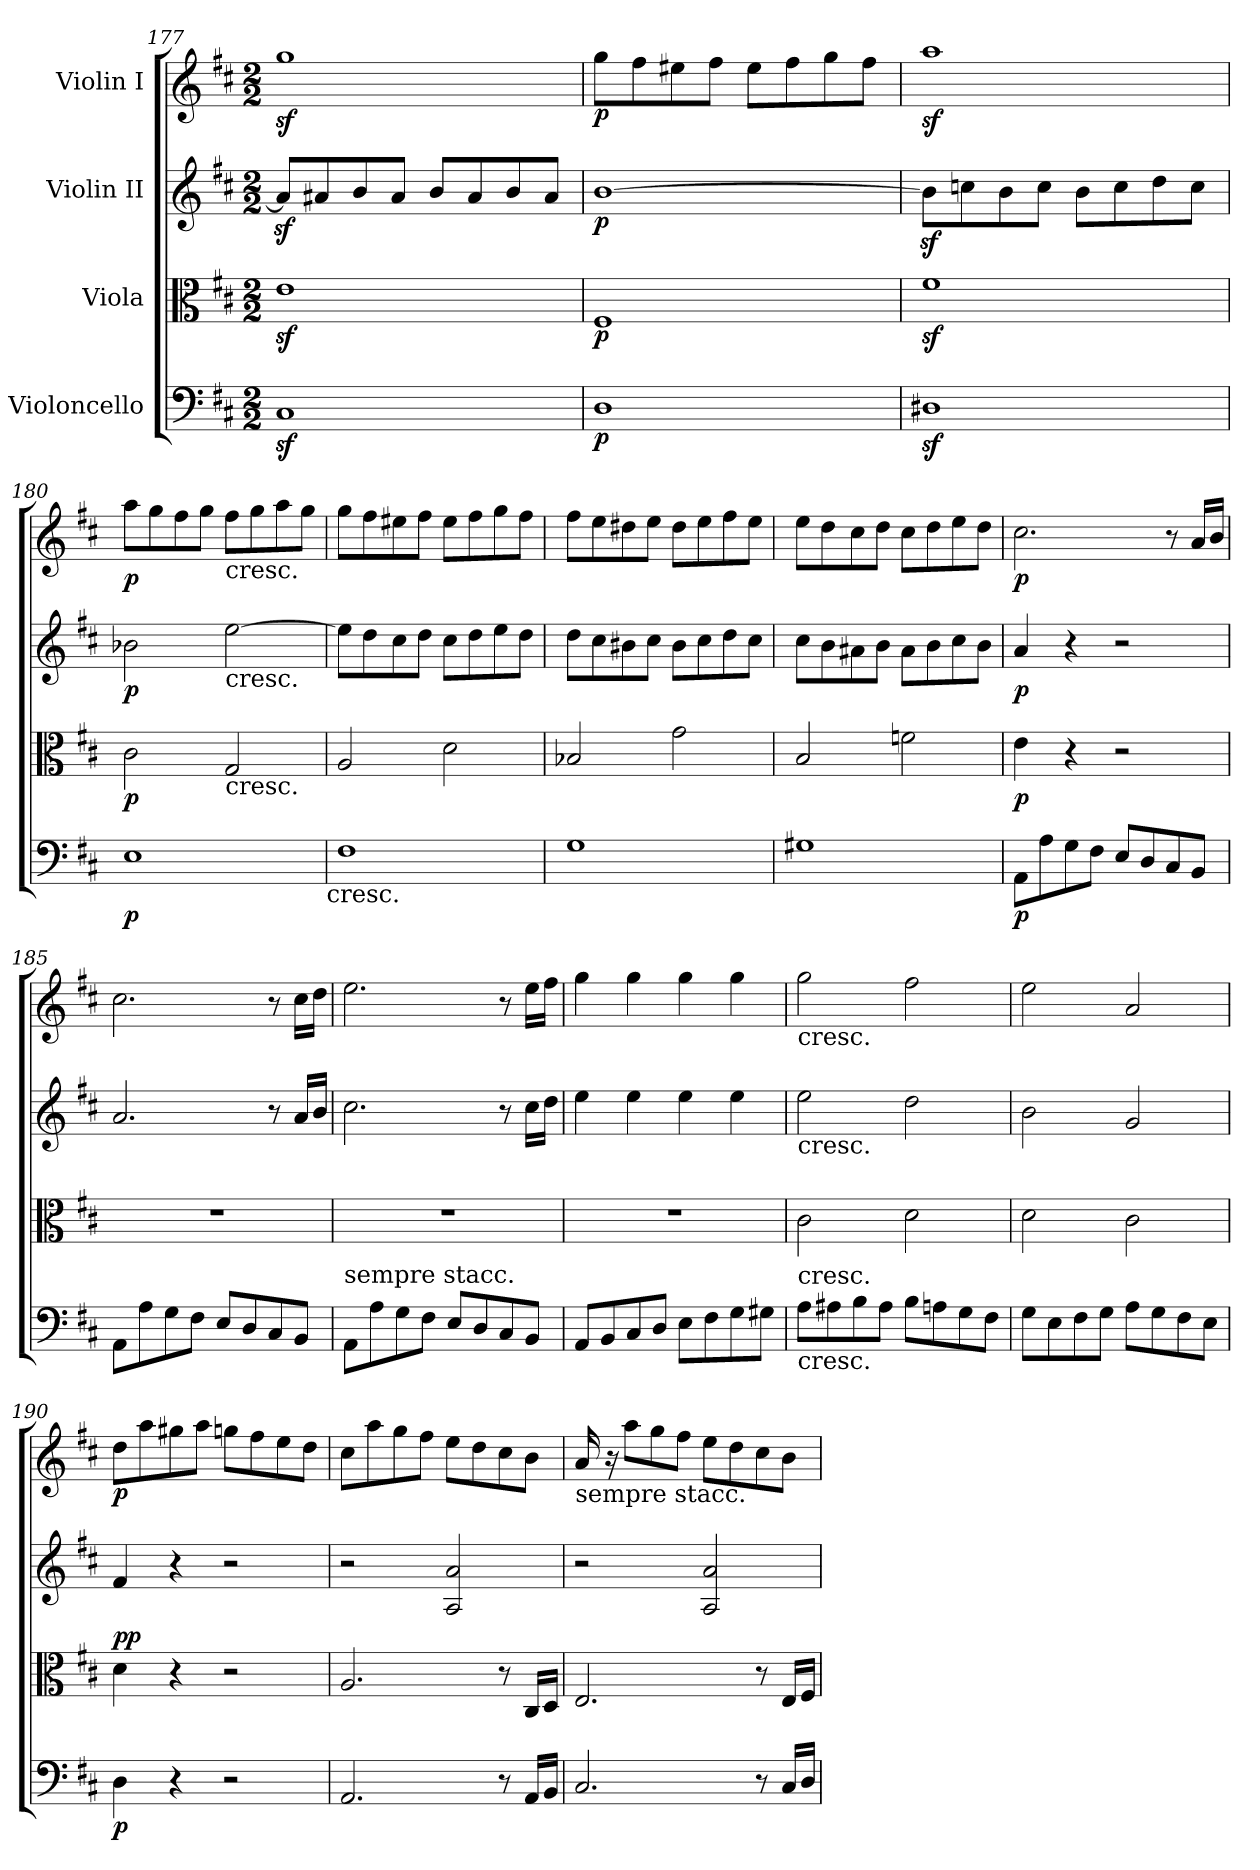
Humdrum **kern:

**kern	**dynam	**kern	**dynam	**kern	**dynam	**kern	**dynam
*part4	*part4	*part3	*part3	*part2	*part2	*part1	*part1
*staff4	*staff4	*staff3	*staff3	*staff2	*staff2	*staff1	*staff1
*I"Violoncello	*	*I"Viola	*	*I"Violin II	*	*I"Violin I	*
!!LO:PB:g=z
*clefF4	*	*clefC3	*	*clefG2	*	*clefG2	*
*k[f#c#]	*	*k[f#c#]	*	*k[f#c#]	*	*k[f#c#]	*
*M2/2	*	*M2/2	*	*M2/2	*	*M2/2	*
=177	=177	=177	=177	=177	=177	=177	=177
1C#z<	.	1ez<	.	8az</L]	.	1ggz<	.
.	.	.	.	8a#X/	.	.	.
.	.	.	.	8b/	.	.	.
.	.	.	.	8a#/J	.	.	.
.	.	.	.	8b/L	.	.	.
.	.	.	.	8a#/	.	.	.
.	.	.	.	8b/	.	.	.
.	.	.	.	8a#/J	.	.	.
=178	=178	=178	=178	=178	=178	=178	=178
!	!LO:DY:b	!	!LO:DY:b	!	!LO:DY:b	!	!LO:DY:b
1D	p	1F#	p	[1b	p	8gg\L	p
.	.	.	.	.	.	8ff#\	.
.	.	.	.	.	.	8ee#X\	.
.	.	.	.	.	.	8ff#\J	.
.	.	.	.	.	.	8ee#\L	.
.	.	.	.	.	.	8ff#\	.
.	.	.	.	.	.	8gg\	.
.	.	.	.	.	.	8ff#\J	.
=179	=179	=179	=179	=179	=179	=179	=179
1D#Xz<	.	1f#z<	.	8bz<\L]	.	1aaz<	.
.	.	.	.	8ccn\	.	.	.
.	.	.	.	8b\	.	.	.
.	.	.	.	8cc\J	.	.	.
.	.	.	.	8b\L	.	.	.
.	.	.	.	8cc\	.	.	.
.	.	.	.	8dd\	.	.	.
.	.	.	.	8cc\J	.	.	.
=180	=180	=180	=180	=180	=180	=180	=180
!	!LO:DY:b	!	!LO:DY:b	!	!LO:DY:b	!	!LO:DY:b
1E	p	2c#\	p	2b-X\	p	8aa\L	p
.	.	.	.	.	.	8gg\	.
.	.	.	.	.	.	8ff#\	.
.	.	.	.	.	.	8gg\J	.
!	!	!	!	!	!	!LO:TX:b:t=cresc.	!
!	!	!	!	!LO:TX:b:t=cresc.	!	!	!
!	!	!LO:TX:b:t=cresc.	!	!	!	!	!
.	.	2G/	.	[2ee\	.	8ff#\L	.
.	.	.	.	.	.	8gg\	.
.	.	.	.	.	.	8aa\	.
.	.	.	.	.	.	8gg\J	.
!LO:TX:b:t=cresc.	!	!	!	!	!	!	!
!!LO:PB:g=z
=181	=181	=181	=181	=181	=181	=181	=181
1F#	.	2A/	.	8ee\L]	.	8gg\L	.
.	.	.	.	8dd\	.	8ff#\	.
.	.	.	.	8cc#\	.	8ee#X\	.
.	.	.	.	8dd\J	.	8ff#\J	.
.	.	2d\	.	8cc#\L	.	8ee#\L	.
.	.	.	.	8dd\	.	8ff#\	.
.	.	.	.	8ee\	.	8gg\	.
.	.	.	.	8dd\J	.	8ff#\J	.
=182	=182	=182	=182	=182	=182	=182	=182
1G	.	2B-X/	.	8dd\L	.	8ff#\L	.
.	.	.	.	8cc#\	.	8ee\	.
.	.	.	.	8b#X\	.	8dd#X\	.
.	.	.	.	8cc#\J	.	8ee\J	.
.	.	2g\	.	8b#\L	.	8dd#\L	.
.	.	.	.	8cc#\	.	8ee\	.
.	.	.	.	8dd\	.	8ff#\	.
.	.	.	.	8cc#\J	.	8ee\J	.
=183	=183	=183	=183	=183	=183	=183	=183
1G#X	.	2B/	.	8cc#\L	.	8ee\L	.
.	.	.	.	8b\	.	8dd\	.
.	.	.	.	8a#X\	.	8cc#\	.
.	.	.	.	8b\J	.	8dd\J	.
.	.	2fn\	.	8a#\L	.	8cc#\L	.
.	.	.	.	8b\	.	8dd\	.
.	.	.	.	8cc#\	.	8ee\	.
.	.	.	.	8b\J	.	8dd\J	.
=184	=184	=184	=184	=184	=184	=184	=184
!	!LO:DY:b	!	!LO:DY:b	!	!LO:DY:b	!	!LO:DY:b
8AA\L	p	4e\	p	4a/	p	2.cc#\	p
8A\	.	.	.	.	.	.	.
8G\	.	4r	.	4r	.	.	.
8F#\J	.	.	.	.	.	.	.
8E/L	.	2r	.	2r	.	.	.
8D/	.	.	.	.	.	.	.
8C#/	.	.	.	.	.	8r	.
8BB/J	.	.	.	.	.	16a/LL	.
.	.	.	.	.	.	16b/JJ	.
!!LO:LB:g=z
=185	=185	=185	=185	=185	=185	=185	=185
8AA\L	.	1r	.	2.a/	.	2.cc#\	.
8A\	.	.	.	.	.	.	.
8G\	.	.	.	.	.	.	.
8F#\J	.	.	.	.	.	.	.
8E/L	.	.	.	.	.	.	.
8D/	.	.	.	.	.	.	.
8C#/	.	.	.	8r	.	8r	.
8BB/J	.	.	.	16a/LL	.	16cc#\LL	.
.	.	.	.	16b/JJ	.	16dd\JJ	.
=186	=186	=186	=186	=186	=186	=186	=186
!LO:TX:a:t=sempre stacc.	!	!	!	!	!	!	!
8AA\L	.	1r	.	2.cc#\	.	2.ee\	.
8A\	.	.	.	.	.	.	.
8G\	.	.	.	.	.	.	.
8F#\J	.	.	.	.	.	.	.
8E/L	.	.	.	.	.	.	.
8D/	.	.	.	.	.	.	.
8C#/	.	.	.	8r	.	8r	.
8BB/J	.	.	.	16cc#\LL	.	16ee\LL	.
.	.	.	.	16dd\JJ	.	16ff#\JJ	.
=187	=187	=187	=187	=187	=187	=187	=187
8AA/L	.	1r	.	4ee\	.	4gg\	.
8BB/	.	.	.	.	.	.	.
8C#/	.	.	.	4ee\	.	4gg\	.
8D/J	.	.	.	.	.	.	.
8E\L	.	.	.	4ee\	.	4gg\	.
8F#\	.	.	.	.	.	.	.
8G\	.	.	.	4ee\	.	4gg\	.
8G#X\J	.	.	.	.	.	.	.
=188	=188	=188	=188	=188	=188	=188	=188
!	!	!	!	!	!	!LO:TX:b:t=cresc.	!
!	!	!	!	!LO:TX:b:t=cresc.	!	!	!
!LO:TX:b:t=cresc.	!	!	!	!	!	!	!
!LO:TX:a:t=cresc.	!	!	!	!	!	!	!
8A\L	.	2c#\	.	2ee\	.	2gg\	.
8A#X\	.	.	.	.	.	.	.
8B\	.	.	.	.	.	.	.
8A#\J	.	.	.	.	.	.	.
8B\L	.	2d\	.	2dd\	.	2ff#\	.
8An\	.	.	.	.	.	.	.
8G\	.	.	.	.	.	.	.
8F#\J	.	.	.	.	.	.	.
!!LO:PB:g=z
=189	=189	=189	=189	=189	=189	=189	=189
8G\L	.	2d\	.	2b\	.	2ee\	.
8E\	.	.	.	.	.	.	.
8F#\	.	.	.	.	.	.	.
8G\J	.	.	.	.	.	.	.
8A\L	.	2c#\	.	2g/	.	2a/	.
8G\	.	.	.	.	.	.	.
8F#\	.	.	.	.	.	.	.
8E\J	.	.	.	.	.	.	.
=190	=190	=190	=190	=190	=190	=190	=190
!	!LO:DY:b	!	!LO:DY:b	!	!	!	!
!	!	!	!LO:DY:n=1:a	!	!	!	!LO:DY:b
4D\	p	4d\	p p	4f#/	.	8dd\L	p
.	.	.	.	.	.	8aa\	.
4r	.	4r	.	4r	.	8gg#X\	.
.	.	.	.	.	.	8aa\J	.
2r	.	2r	.	2r	.	8ggn\L	.
.	.	.	.	.	.	8ff#\	.
.	.	.	.	.	.	8ee\	.
.	.	.	.	.	.	8dd\J	.
=191	=191	=191	=191	=191	=191	=191	=191
2.AA/	.	2.A/	.	2r	.	8cc#\L	.
.	.	.	.	.	.	8aa\	.
.	.	.	.	.	.	8gg\	.
.	.	.	.	.	.	8ff#\J	.
.	.	.	.	2A/ 2a/	.	8ee\L	.
.	.	.	.	.	.	8dd\	.
8r	.	8r	.	.	.	8cc#\	.
16AA/LL	.	16C#/LL	.	.	.	8b\J	.
16BB/JJ	.	16D/JJ	.	.	.	.	.
=192	=192	=192	=192	=192	=192	=192	=192
!	!	!	!	!	!	!LO:TX:b:t=sempre stacc.	!
2.C#/	.	2.E/	.	2r	.	16a/	.
.	.	.	.	.	.	16r	.
.	.	.	.	.	.	8aa\L	.
.	.	.	.	.	.	8gg\	.
.	.	.	.	.	.	8ff#\J	.
.	.	.	.	2A/ 2a/	.	8ee\L	.
.	.	.	.	.	.	8dd\	.
8r	.	8r	.	.	.	8cc#\	.
16C#/LL	.	16E/LL	.	.	.	8b\J	.
16D/JJ	.	16F#/JJ	.	.	.	.	.
=	=	=	=	=	=	=	=
*-	*-	*-	*-	*-	*-	*-	*-
